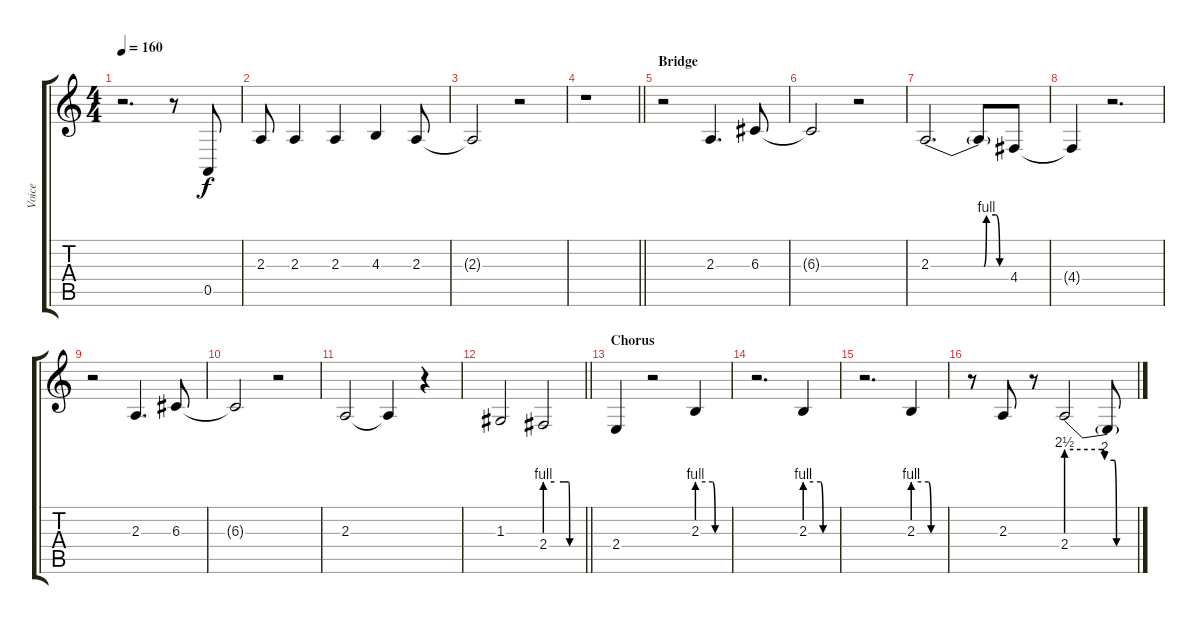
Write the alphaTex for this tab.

\track ("Voice" "Voice") {instrument lead2sawtooth}
\staff {score tabs}
\tuning (E4 B3 G3 D3 A2 E2) {hide}
\ts (4 4)
\tempo 160
\clef g2
\ks c
r.2{d dy f} r.8 0.5.8 |
2.3.8 2.3.4 2.3.4 4.3.4 2.3.8 |
2.3{t}.2 r.2 |
\barLineRight lightlight
r.1 |
\section ("" "Bridge")
r.2 2.3.4{d} 6.3.8 |
6.3{t}.2 r.2 |
2.3{be (custom 0 0 40 0 42 4 49 4 52 0 60 0)}.2{d} 2.3{t}.8 4.4.8 |
4.4{t}.4 r.2{d} |
r.2 2.3.4{d} 6.3.8 |
6.3{t}.2 r.2 |
2.3.2 2.3{t}.4 r.4 |
\barLineRight lightlight
1.3.2 2.4{be (custom 0 4 15 4 30 4 38 4 40 0 45 0 60 0)}.2 |
\section ("" "Chorus")
2.4.4 r.2 2.3{be (custom 0 4 30 4 35 0 60 0)}.4 |
r.2{d} 2.3{be (custom 0 4 30 4 35 0 60 0)}.4 |
r.2{d} 2.3{be (custom 0 4 30 4 35 0 60 0)}.4 |
r.8 2.3.8 r.8 2.4{be (custom 0 10 30 10 32 8 40 8 42 0 60 0)}.2 2.4{t}.8
